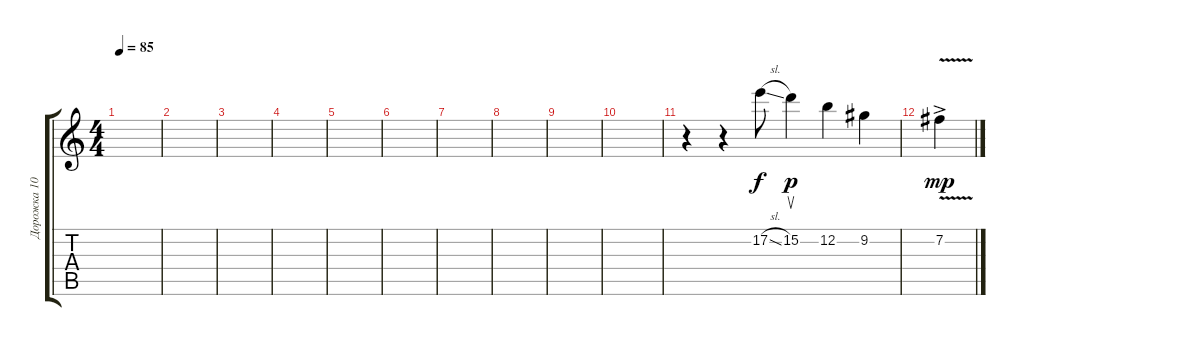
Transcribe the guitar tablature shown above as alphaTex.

\track ("Дорожка 10" "Дорожка 10") {instrument electricguitarjazz}
\staff {score tabs}
\tuning (E4 B3 G3 D3 A2 E2) {hide}
\ts (4 4)
\tempo 85
\clef g2
\ks c
|
|
|
|
|
|
|
|
|
|
r.4 r.4 17.2{sl}.8{dy f} 15.2.4{su dy p} 12.2.4 9.2.4 |
7.2{v ac}.4{dy mp}
